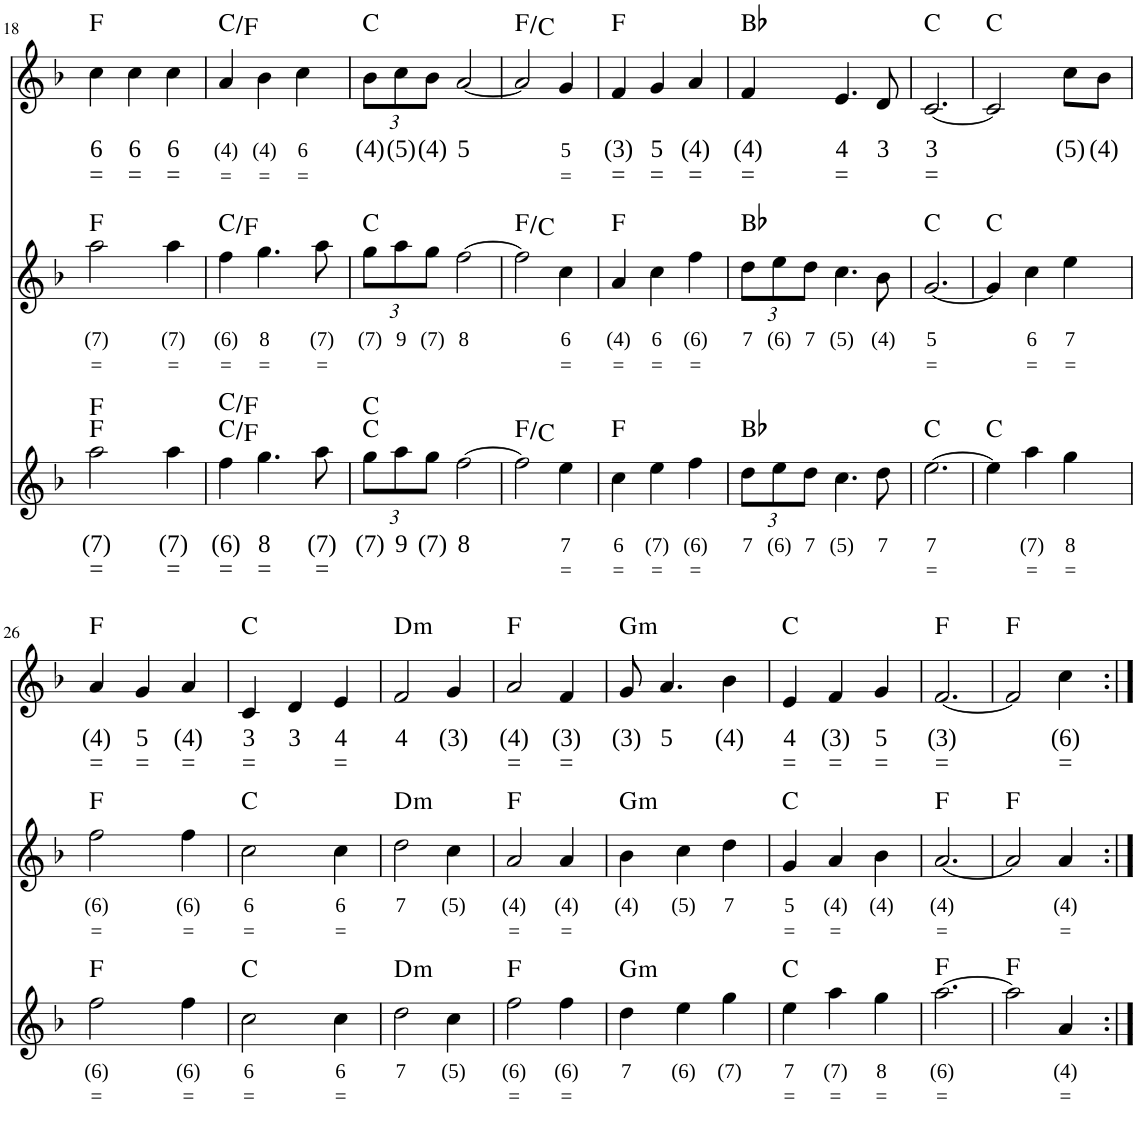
**kern	**text	**text	**kern	**text	**text	**kern	**text	**text	**harte
*part3	*part3	*part3	*part2	*part2	*part2	*part1	*part1	*part1	*part1
*staff3	*staff3	*staff3	*staff2	*staff2	*staff2	*staff1	*staff1	*staff1	*
*I"Voice	*	*	*I"Voice	*	*	*I"Voice	*	*	*
!!LO:PB:g=z
*clefG2	*	*	*clefG2	*	*	*clefG2	*	*	*
*k[b-]	*	*	*k[b-]	*	*	*k[b-]	*	*	*
*M3/4	*	*	*M3/4	*	*	*M3/4	*	*	*
=18	=18	=18	=18	=18	=18	=18	=18	=18	=18
!	!LO:LY:b	!LO:LY:b	!	!LO:LY:b	!LO:LY:b	!	!LO:LY:b	!LO:LY:b	!
2aa\	(7)	=	2aa\	(7)	=	4cc\	6	=	F:maj
!	!	!	!	!	!	!	!LO:LY:b	!LO:LY:b	!
.	.	.	.	.	.	4cc\	6	=	.
!	!LO:LY:b	!LO:LY:b	!	!LO:LY:b	!LO:LY:b	!	!LO:LY:b	!LO:LY:b	!
4aa\	(7)	=	4aa\	(7)	=	4cc\	6	=	.
=19	=19	=19	=19	=19	=19	=19	=19	=19	=19
!	!LO:LY:b	!LO:LY:b	!	!LO:LY:b	!LO:LY:b	!	!LO:LY:b	!LO:LY:b	!
4ff\	(6)	=	4ff\	(6)	=	4a/	(4)	=	C:maj/4
!	!LO:LY:b	!LO:LY:b	!	!LO:LY:b	!LO:LY:b	!	!LO:LY:b	!LO:LY:b	!
4.gg\	8	=	4.gg\	8	=	4b-\	(4)	=	.
!	!	!	!	!	!	!	!LO:LY:b	!LO:LY:b	!
.	.	.	.	.	.	4cc\	6	=	.
!	!LO:LY:b	!LO:LY:b	!	!LO:LY:b	!LO:LY:b	!	!	!	!
8aa\	(7)	=	8aa\	(7)	=	.	.	.	.
=20	=20	=20	=20	=20	=20	=20	=20	=20	=20
*Xbrackettup	*	*	*	*	*	*	*	*	*
!	!LO:LY:b	!	!	!	!	!	!	!	!
*	*	*	*Xbrackettup	*	*	*	*	*	*
!	!	!	!	!LO:LY:b	!	!	!	!	!
*	*	*	*	*	*	*Xbrackettup	*	*	*
!	!	!	!	!	!	!	!LO:LY:b	!	!
12gg\L	(7)	.	12gg\L	(7)	.	12b-\L	(4)	.	C:maj
!	!LO:LY:b	!	!	!LO:LY:b	!	!	!LO:LY:b	!	!
12aa\	9	.	12aa\	9	.	12cc\	(5)	.	.
!	!LO:LY:b	!	!	!LO:LY:b	!	!	!LO:LY:b	!	!
12gg\J	(7)	.	12gg\J	(7)	.	12b-\J	(4)	.	.
!	!LO:LY:b	!	!	!LO:LY:b	!	!	!LO:LY:b	!	!
[2ff\	8	.	[2ff\	8	.	[2a/	5	.	.
=21	=21	=21	=21	=21	=21	=21	=21	=21	=21
2ff\]	.	.	2ff\]	.	.	2a/]	.	.	F:maj/5
!	!LO:LY:b	!LO:LY:b	!	!LO:LY:b	!LO:LY:b	!	!LO:LY:b	!LO:LY:b	!
4ee\	7	=	4cc\	6	=	4g/	5	=	.
=22	=22	=22	=22	=22	=22	=22	=22	=22	=22
!	!LO:LY:b	!LO:LY:b	!	!LO:LY:b	!LO:LY:b	!	!LO:LY:b	!LO:LY:b	!
4cc\	6	=	4a/	(4)	=	4f/	(3)	=	F:maj
!	!LO:LY:b	!LO:LY:b	!	!LO:LY:b	!LO:LY:b	!	!LO:LY:b	!LO:LY:b	!
4ee\	(7)	=	4cc\	6	=	4g/	5	=	.
!	!LO:LY:b	!LO:LY:b	!	!LO:LY:b	!LO:LY:b	!	!LO:LY:b	!LO:LY:b	!
4ff\	(6)	=	4ff\	(6)	=	4a/	(4)	=	.
=23	=23	=23	=23	=23	=23	=23	=23	=23	=23
!	!LO:LY:b	!	!	!LO:LY:b	!	!	!LO:LY:b	!LO:LY:b	!
12dd\L	7	.	12dd\L	7	.	4f/	(4)	=	Bb:maj
!	!LO:LY:b	!	!	!LO:LY:b	!	!	!	!	!
12ee\	(6)	.	12ee\	(6)	.	.	.	.	.
!	!LO:LY:b	!	!	!LO:LY:b	!	!	!	!	!
12dd\J	7	.	12dd\J	7	.	.	.	.	.
!	!LO:LY:b	!	!	!LO:LY:b	!	!	!LO:LY:b	!LO:LY:b	!
4.cc\	(5)	.	4.cc\	(5)	.	4.e/	4	=	.
!	!LO:LY:b	!	!	!LO:LY:b	!	!	!LO:LY:b	!	!
8dd\	7	.	8b-\	(4)	.	8d/	3	.	.
=24	=24	=24	=24	=24	=24	=24	=24	=24	=24
!	!LO:LY:b	!LO:LY:b	!	!LO:LY:b	!LO:LY:b	!	!LO:LY:b	!LO:LY:b	!
[2.ee\	7	=	[2.g/	5	=	[2.c/	3	=	C:maj
=25	=25	=25	=25	=25	=25	=25	=25	=25	=25
4ee\]	.	.	4g/]	.	.	2c/]	.	.	C:maj
!	!LO:LY:b	!LO:LY:b	!	!LO:LY:b	!LO:LY:b	!	!	!	!
4aa\	(7)	=	4cc\	6	=	.	.	.	.
!	!LO:LY:b	!LO:LY:b	!	!LO:LY:b	!LO:LY:b	!	!LO:LY:b	!	!
4gg\	8	=	4ee\	7	=	8cc\L	(5)	.	.
!	!	!	!	!	!	!	!LO:LY:b	!	!
.	.	.	.	.	.	8b-\J	(4)	.	.
!!LO:LB:g=z
=26	=26	=26	=26	=26	=26	=26	=26	=26	=26
!	!LO:LY:b	!LO:LY:b	!	!LO:LY:b	!LO:LY:b	!	!LO:LY:b	!LO:LY:b	!
2ff\	(6)	=	2ff\	(6)	=	4a/	(4)	=	F:maj
!	!	!	!	!	!	!	!LO:LY:b	!LO:LY:b	!
.	.	.	.	.	.	4g/	5	=	.
!	!LO:LY:b	!LO:LY:b	!	!LO:LY:b	!LO:LY:b	!	!LO:LY:b	!LO:LY:b	!
4ff\	(6)	=	4ff\	(6)	=	4a/	(4)	=	.
=27	=27	=27	=27	=27	=27	=27	=27	=27	=27
!	!LO:LY:b	!LO:LY:b	!	!LO:LY:b	!LO:LY:b	!	!LO:LY:b	!LO:LY:b	!
2cc\	6	=	2cc\	6	=	4c/	3	=	C:maj
!	!	!	!	!	!	!	!LO:LY:b	!	!
.	.	.	.	.	.	4d/	3	.	.
!	!LO:LY:b	!LO:LY:b	!	!LO:LY:b	!LO:LY:b	!	!LO:LY:b	!LO:LY:b	!
4cc\	6	=	4cc\	6	=	4e/	4	=	.
=28	=28	=28	=28	=28	=28	=28	=28	=28	=28
!	!LO:LY:b	!	!	!LO:LY:b	!	!	!LO:LY:b	!	!LO:H:kt=m
2dd\	7	.	2dd\	7	.	2f/	4	.	D:min
!	!LO:LY:b	!	!	!LO:LY:b	!	!	!LO:LY:b	!	!
4cc\	(5)	.	4cc\	(5)	.	4g/	(3)	.	.
=29	=29	=29	=29	=29	=29	=29	=29	=29	=29
!	!LO:LY:b	!LO:LY:b	!	!LO:LY:b	!LO:LY:b	!	!LO:LY:b	!LO:LY:b	!
2ff\	(6)	=	2a/	(4)	=	2a/	(4)	=	F:maj
!	!LO:LY:b	!LO:LY:b	!	!LO:LY:b	!LO:LY:b	!	!LO:LY:b	!LO:LY:b	!
4ff\	(6)	=	4a/	(4)	=	4f/	(3)	=	.
=30	=30	=30	=30	=30	=30	=30	=30	=30	=30
!	!LO:LY:b	!	!	!LO:LY:b	!	!	!LO:LY:b	!	!LO:H:kt=m
4dd\	7	.	4b-\	(4)	.	8g/	(3)	.	G:min
!	!	!	!	!	!	!	!LO:LY:b	!	!
.	.	.	.	.	.	4.a/	5	.	.
!	!LO:LY:b	!	!	!LO:LY:b	!	!	!	!	!
4ee\	(6)	.	4cc\	(5)	.	.	.	.	.
!	!LO:LY:b	!	!	!LO:LY:b	!	!	!LO:LY:b	!	!
4gg\	(7)	.	4dd\	7	.	4b-\	(4)	.	.
=31	=31	=31	=31	=31	=31	=31	=31	=31	=31
!	!LO:LY:b	!LO:LY:b	!	!LO:LY:b	!LO:LY:b	!	!LO:LY:b	!LO:LY:b	!
4ee\	7	=	4g/	5	=	4e/	4	=	C:maj
!	!LO:LY:b	!LO:LY:b	!	!LO:LY:b	!LO:LY:b	!	!LO:LY:b	!LO:LY:b	!
4aa\	(7)	=	4a/	(4)	=	4f/	(3)	=	.
!	!LO:LY:b	!LO:LY:b	!	!LO:LY:b	!	!	!LO:LY:b	!LO:LY:b	!
4gg\	8	=	4b-\	(4)	.	4g/	5	=	.
=32	=32	=32	=32	=32	=32	=32	=32	=32	=32
!	!LO:LY:b	!LO:LY:b	!	!LO:LY:b	!LO:LY:b	!	!LO:LY:b	!LO:LY:b	!
[2.aa\	(6)	=	[2.a/	(4)	=	[2.f/	(3)	=	F:maj
=33	=33	=33	=33	=33	=33	=33	=33	=33	=33
2aa\]	.	.	2a/]	.	.	2f/]	.	.	F:maj
!	!LO:LY:b	!LO:LY:b	!	!LO:LY:b	!LO:LY:b	!	!LO:LY:b	!LO:LY:b	!
4a/	(4)	=	4a/	(4)	=	4cc\	(6)	=	.
=:|!	=:|!	=:|!	=:|!	=:|!	=:|!	=:|!	=:|!	=:|!	=:|!
*-	*-	*-	*-	*-	*-	*-	*-	*-	*-
